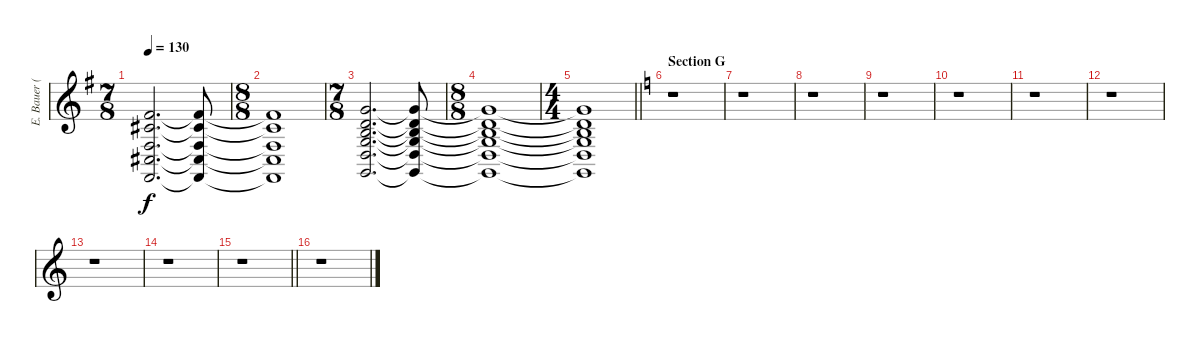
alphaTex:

\track ("E. Bauer (Keyboard)" "E. Bauer (") {instrument stringensemble1}
\staff {score}
\tuning (E4 B3 G3 D3 A2 E2) {hide}
\ts (7 8)
\tempo 130
\clef g2
\ks eminor
(2.1 2.2 4.4 4.5 2.6).2{d dy f} (2.1{t} 2.2{t} 4.4{t} 4.5{t} 2.6{t}).8 |
\ts (8 8)
(2.1{t} 2.2{t} 4.4{t} 4.5{t} 2.6{t}).1 |
\ts (7 8)
(3.1 3.2 4.3 5.4 5.5 3.6).2{d} (3.1{t} 3.2{t} 4.3{t} 5.4{t} 5.5{t} 3.6{t}).8 |
\ts (8 8)
(3.1{t} 3.2{t} 4.3{t} 5.4{t} 5.5{t} 3.6{t}).1 |
\ts (4 4)
\barLineRight lightlight
(3.1{t} 3.2{t} 4.3{t} 5.4{t} 5.5{t} 3.6{t}).1 |
\section ("" "Section G")
\ks aminor
r.1 |
r.1 |
r.1 |
r.1 |
r.1 |
r.1 |
r.1 |
r.1 |
r.1 |
\barLineRight lightlight
r.1 |
r.1
